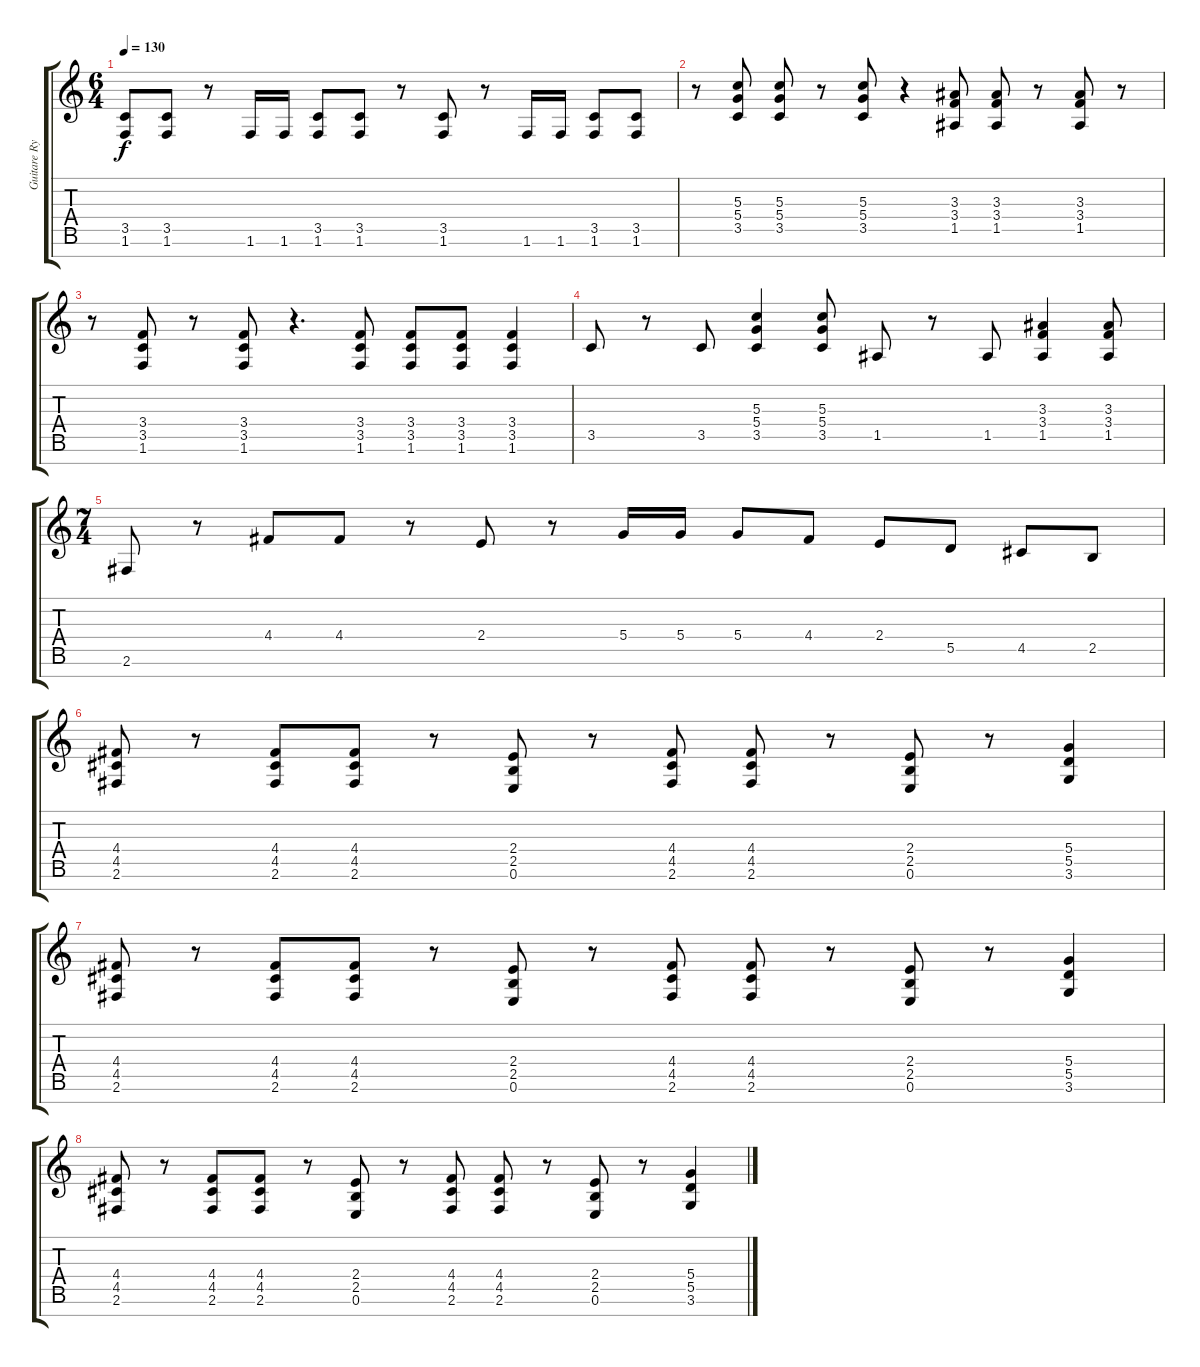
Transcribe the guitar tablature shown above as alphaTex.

\track ("Guitare Rythmique" "Guitare Ry") {instrument overdrivenguitar}
\staff {score tabs}
\tuning (E4 B3 G3 D3 A2 E2 B1) {hide}
\ts (6 4)
\tempo 130
\clef g2
\ks c
(3.5 1.6).8{dy f} (3.5 1.6).8 r.8 1.6.16 1.6.16 (3.5 1.6).8 (3.5 1.6).8 r.8 (3.5 1.6).8 r.8 1.6.16 1.6.16 (3.5 1.6).8 (3.5 1.6).8 |
r.8 (5.3 5.4 3.5).8 (5.3 5.4 3.5).8 r.8 (5.3 5.4 3.5).8 r.4 (3.3 3.4 1.5).8 (3.3 3.4 1.5).8 r.8 (3.3 3.4 1.5).8 r.8 |
r.8 (3.4 3.5 1.6).8 r.8 (3.4 3.5 1.6).8 r.4{d} (3.4 3.5 1.6).8 (3.4 3.5 1.6).8 (3.4 3.5 1.6).8 (3.4 3.5 1.6).4 |
3.5.8 r.8 3.5.8 (5.3 5.4 3.5).4 (5.3 5.4 3.5).8 1.5.8 r.8 1.5.8 (3.3 3.4 1.5).4 (3.3 3.4 1.5).8 |
\ts (7 4)
2.6.8 r.8 4.4.8 4.4.8 r.8 2.4.8 r.8 5.4.16 5.4.16 5.4.8 4.4.8 2.4.8 5.5.8 4.5.8 2.5.8 |
(4.4 4.5 2.6).8 r.8 (4.4 4.5 2.6).8 (4.4 4.5 2.6).8 r.8 (2.4 2.5 0.6).8 r.8 (4.4 4.5 2.6).8 (4.4 4.5 2.6).8 r.8 (2.4 2.5 0.6).8 r.8 (5.4 5.5 3.6).4 |
(4.4 4.5 2.6).8 r.8 (4.4 4.5 2.6).8 (4.4 4.5 2.6).8 r.8 (2.4 2.5 0.6).8 r.8 (4.4 4.5 2.6).8 (4.4 4.5 2.6).8 r.8 (2.4 2.5 0.6).8 r.8 (5.4 5.5 3.6).4 |
(4.4 4.5 2.6).8 r.8 (4.4 4.5 2.6).8 (4.4 4.5 2.6).8 r.8 (2.4 2.5 0.6).8 r.8 (4.4 4.5 2.6).8 (4.4 4.5 2.6).8 r.8 (2.4 2.5 0.6).8 r.8 (5.4 5.5 3.6).4
